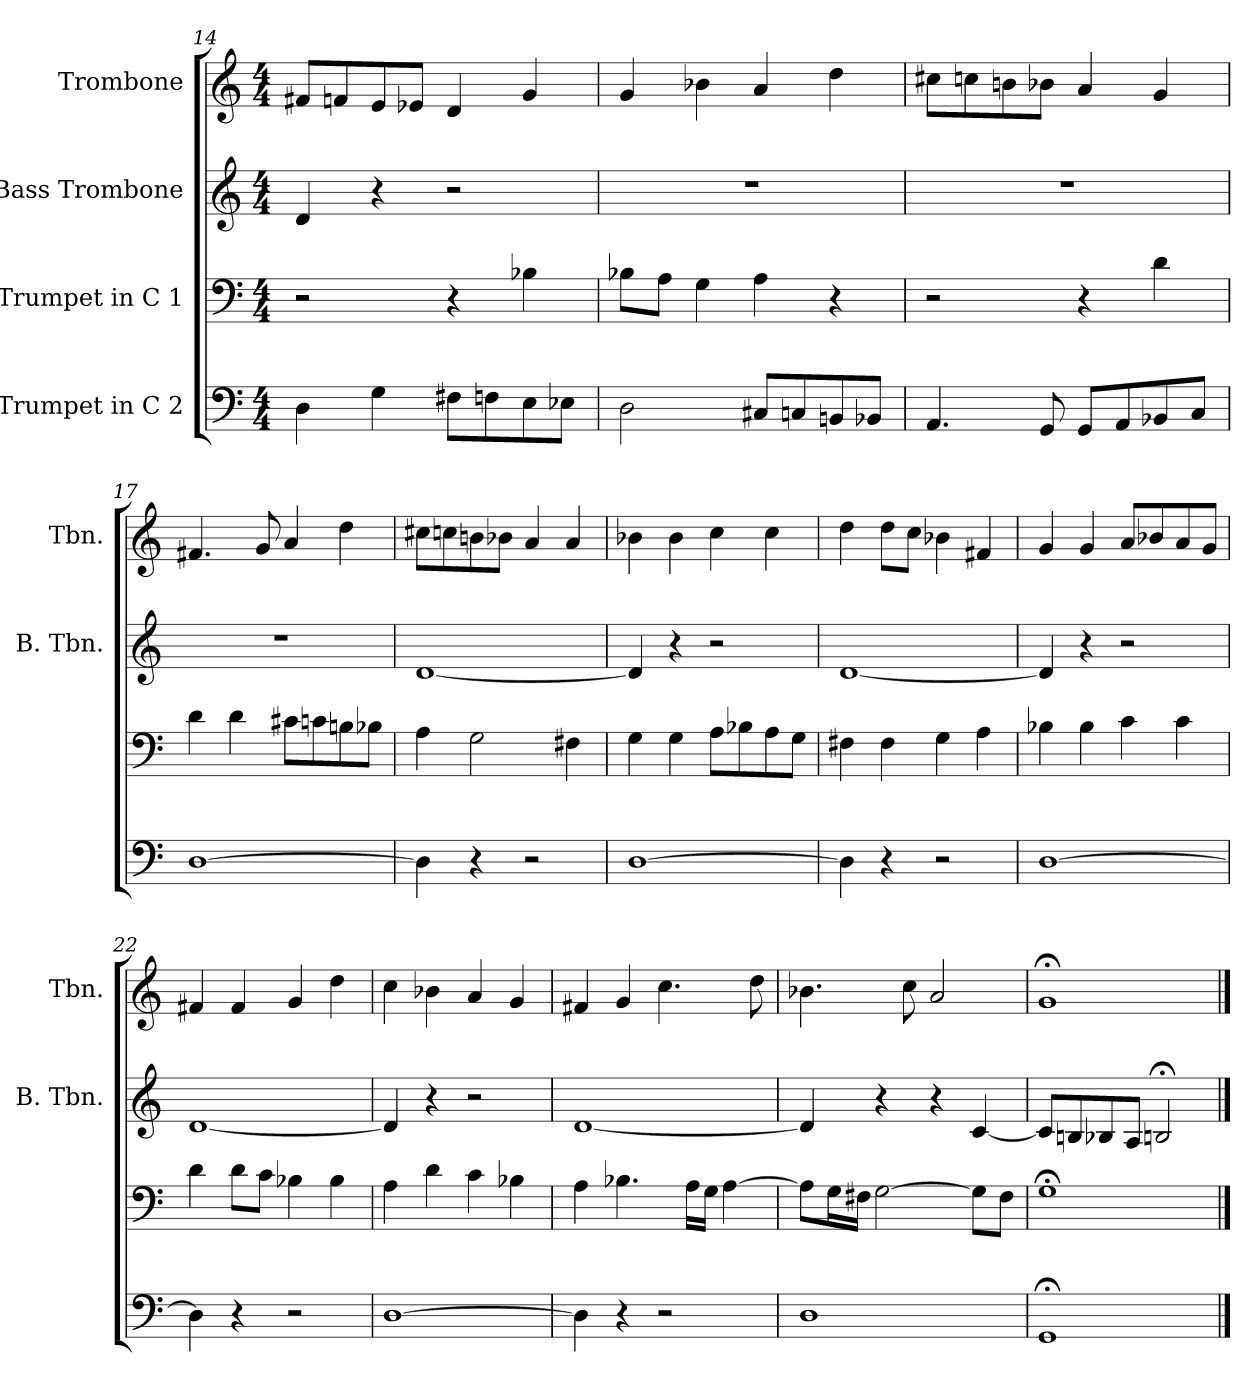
**kern	**kern	**kern	**kern
*part4	*part3	*part2	*part1
*staff4	*staff3	*staff2	*staff1
*I"Trumpet in C 2	*I"Trumpet in C 1	*I"Bass Trombone	*I"Trombone
*	*	*I'B. Tbn.	*I'Tbn.
*clefF4	*clefF4	*clefG2	*clefG2
*M4/4	*M4/4	*M4/4	*M4/4
=14	=14	=14	=14
4D\	2r	4d/	8f#/L
.	.	.	8fn/
4G\	.	4r	8e/
.	.	.	8e-/J
8F#\L	4r	2r	4d/
8Fn\	.	.	.
8E\	4B-\	.	4g/
8E-\J	.	.	.
=15	=15	=15	=15
2D\	8B-\L	1r	4g/
.	8A\J	.	.
.	4G\	.	4b-\
8C#/L	4A\	.	4a/
8Cn/	.	.	.
8BBn/	4r	.	4dd\
8BB-/J	.	.	.
=16	=16	=16	=16
4.AA/	2r	1r	8cc#\L
.	.	.	8ccn\
.	.	.	8bn\
8GG/	.	.	8b-\J
8GG/L	4r	.	4a/
8AA/	.	.	.
8BB-/	4d\	.	4g/
8C/J	.	.	.
!!LO:LB:g=z
=17	=17	=17	=17
[1D	4d\	1r	4.f#/
.	4d\	.	.
.	.	.	8g/
.	8c#\L	.	4a/
.	8cn\	.	.
.	8Bn\	.	4dd\
.	8B-\J	.	.
=18	=18	=18	=18
4D\]	4A\	[1d	8cc#\L
.	.	.	8ccn\
4r	2G\	.	8bn\
.	.	.	8b-\J
2r	.	.	4a/
.	4F#\	.	4a/
=19	=19	=19	=19
[1D	4G\	4d/]	4b-\
.	4G\	4r	4b-\
.	8A\L	2r	4cc\
.	8B-\	.	.
.	8A\	.	4cc\
.	8G\J	.	.
=20	=20	=20	=20
4D\]	4F#\	[1d	4dd\
4r	4F#\	.	8dd\L
.	.	.	8cc\J
2r	4G\	.	4b-\
.	4A\	.	4f#/
=21	=21	=21	=21
[1D	4B-\	4d/]	4g/
.	4B-\	4r	4g/
.	4c\	2r	8a/L
.	.	.	8b-/
.	4c\	.	8a/
.	.	.	8g/J
!!LO:LB:g=z
=22	=22	=22	=22
4D\]	4d\	[1d	4f#/
4r	8d\L	.	4f#/
.	8c\J	.	.
2r	4B-\	.	4g/
.	4B-\	.	4dd\
=23	=23	=23	=23
[1D	4A\	4d/]	4cc\
.	4d\	4r	4b-\
.	4c\	2r	4a/
.	4B-\	.	4g/
=24	=24	=24	=24
4D\]	4A\	[1d	4f#/
4r	4.B-\	.	4g/
2r	.	.	4.cc\
.	16A\LL	.	.
.	16G\JJ	.	.
.	[4A\	.	.
.	.	.	8dd\
=25	=25	=25	=25
1D	8A\L]	4d/]	4.b-\
.	16G\L	.	.
.	16F#\JJ	.	.
.	[2G\	4r	.
.	.	.	8cc\
.	.	4r	2a/
.	8G\L]	[4c/	.
.	8F#\J	.	.
=26	=26	=26	=26
1GG;<	1G;<	8c/L]	1g;<
.	.	8Bn/	.
.	.	8B-/	.
.	.	8A/J	.
.	.	2Bn;</	.
==	==	==	==
*-	*-	*-	*-
